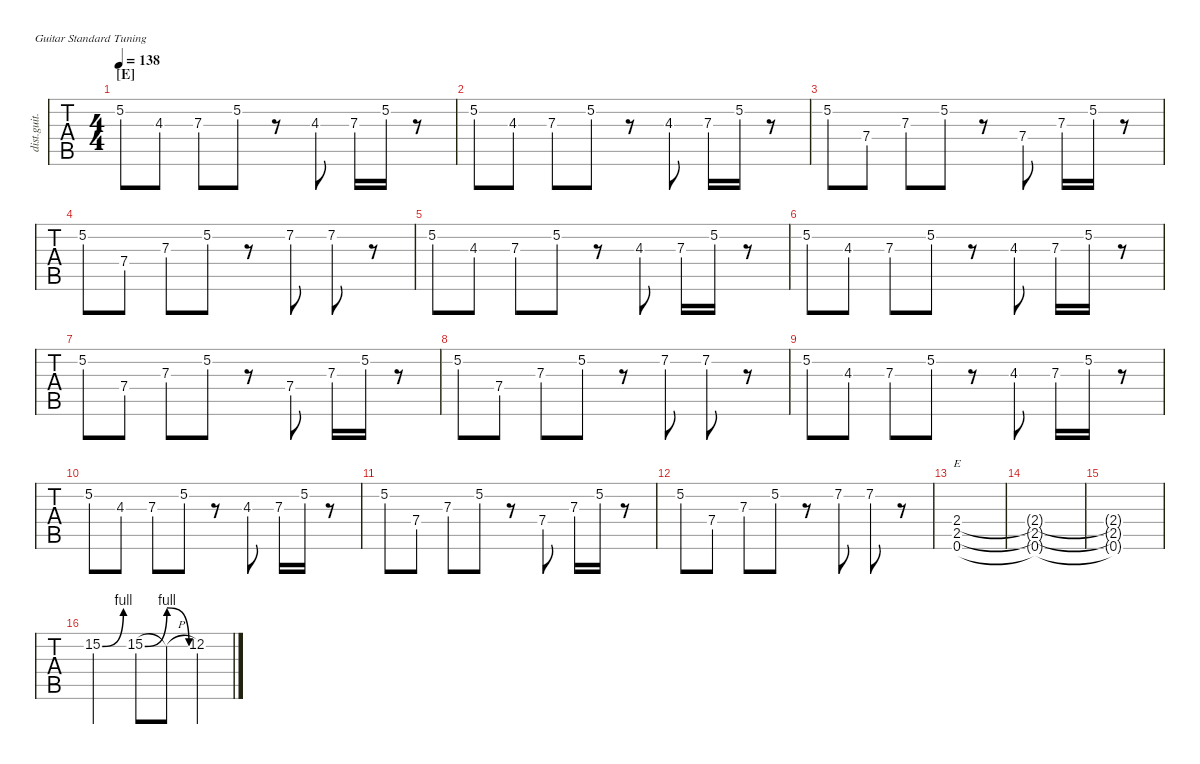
\defaultSystemsLayout 4
\hideDynamics
\bracketExtendMode nobrackets
\track ("Distortion Guitar" "dist.guit.") {defaultSystemsLayout 4 instrument distortionguitar}
\staff {tabs}
\tuning (E4 B3 G3 D3 A2 E2)
\chord ("E" x x x 2 2 0) {showdiagram false showfingering false barre 2}
\ts (4 4)
\section ("E" "")
\tempo 138
\clef g2
\ks c
5.2.8{dy mf} 4.3.8 7.3.8 5.2.8 r.8 4.3.8 7.3.16 5.2.16 r.8 |
5.2.8 4.3.8 7.3.8 5.2.8 r.8 4.3.8 7.3.16 5.2.16 r.8 |
5.2.8 7.4.8 7.3.8 5.2.8 r.8 7.4.8 7.3.16 5.2.16 r.8 |
5.2.8 7.4.8 7.3.8 5.2.8 r.8 7.2{st acc #}.8 7.2{st acc #}.8 r.8 |
5.2.8 4.3.8 7.3.8 5.2.8 r.8 4.3.8 7.3.16 5.2.16 r.8 |
5.2.8 4.3.8 7.3.8 5.2.8 r.8 4.3.8 7.3.16 5.2.16 r.8 |
5.2.8 7.4.8 7.3.8 5.2.8 r.8 7.4.8 7.3.16 5.2.16 r.8 |
5.2.8 7.4.8 7.3.8 5.2.8 r.8 7.2{st acc #}.8 7.2{st acc #}.8 r.8 |
5.2.8 4.3.8 7.3.8 5.2.8 r.8 4.3.8 7.3.16 5.2.16 r.8 |
5.2.8 4.3.8 7.3.8 5.2.8 r.8 4.3.8 7.3.16 5.2.16 r.8 |
5.2.8 7.4.8 7.3.8 5.2.8 r.8 7.4.8 7.3.16 5.2.16 r.8 |
5.2.8 7.4.8 7.3.8 5.2.8 r.8 7.2{st acc #}.8 7.2{st acc #}.8 r.8 |
(0.6 2.5 2.4).1{ch "E"} |
(2.4{t} 2.5{t} 0.6{t}).1 |
(0.6{t} 2.5{t} 2.4{t}).1 |
15.2{be (bend 0 0 15 4)}.2 15.2{be (bendrelease 0 0 10.2 4 20.4 4 30 0)}.8 15.2{h t}.8 12.2.4
